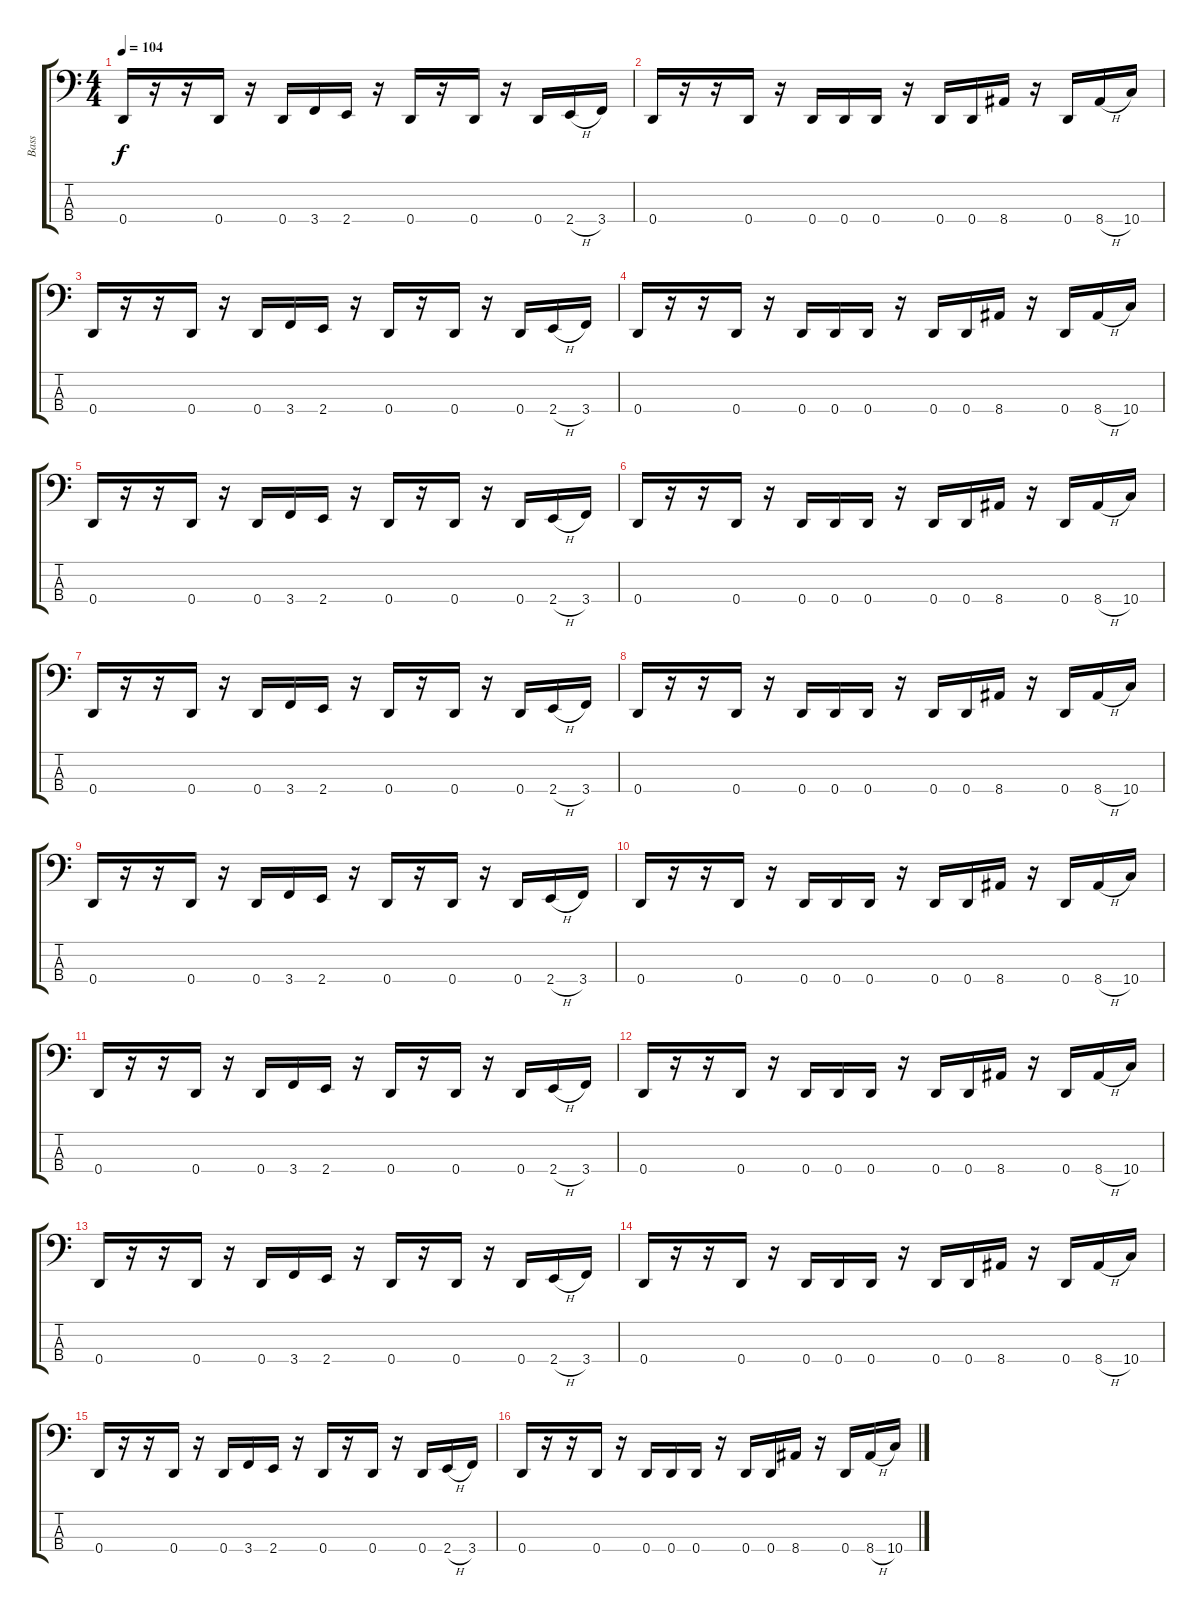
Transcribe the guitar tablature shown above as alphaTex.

\track ("Bass" "Bass") {instrument electricbassfinger}
\staff {score tabs}
\tuning (G2 D2 A1 D1) {hide}
\ts (4 4)
\tempo 104
\clef f4
\ks c
0.4.16{dy f instrument electricbassfinger} r.16 r.16 0.4.16 r.16 0.4.16 3.4.16 2.4.16 r.16 0.4.16 r.16 0.4.16 r.16 0.4.16 2.4{h}.16 3.4.16 |
0.4.16 r.16 r.16 0.4.16 r.16 0.4.16 0.4.16 0.4.16 r.16 0.4.16 0.4.16 8.4.16 r.16 0.4.16 8.4{h}.16 10.4.16 |
0.4.16 r.16 r.16 0.4.16 r.16 0.4.16 3.4.16 2.4.16 r.16 0.4.16 r.16 0.4.16 r.16 0.4.16 2.4{h}.16 3.4.16 |
0.4.16 r.16 r.16 0.4.16 r.16 0.4.16 0.4.16 0.4.16 r.16 0.4.16 0.4.16 8.4.16 r.16 0.4.16 8.4{h}.16 10.4.16 |
0.4.16 r.16 r.16 0.4.16 r.16 0.4.16 3.4.16 2.4.16 r.16 0.4.16 r.16 0.4.16 r.16 0.4.16 2.4{h}.16 3.4.16 |
0.4.16 r.16 r.16 0.4.16 r.16 0.4.16 0.4.16 0.4.16 r.16 0.4.16 0.4.16 8.4.16 r.16 0.4.16 8.4{h}.16 10.4.16 |
0.4.16 r.16 r.16 0.4.16 r.16 0.4.16 3.4.16 2.4.16 r.16 0.4.16 r.16 0.4.16 r.16 0.4.16 2.4{h}.16 3.4.16 |
0.4.16 r.16 r.16 0.4.16 r.16 0.4.16 0.4.16 0.4.16 r.16 0.4.16 0.4.16 8.4.16 r.16 0.4.16 8.4{h}.16 10.4.16 |
0.4.16 r.16 r.16 0.4.16 r.16 0.4.16 3.4.16 2.4.16 r.16 0.4.16 r.16 0.4.16 r.16 0.4.16 2.4{h}.16 3.4.16 |
0.4.16 r.16 r.16 0.4.16 r.16 0.4.16 0.4.16 0.4.16 r.16 0.4.16 0.4.16 8.4.16 r.16 0.4.16 8.4{h}.16 10.4.16 |
0.4.16 r.16 r.16 0.4.16 r.16 0.4.16 3.4.16 2.4.16 r.16 0.4.16 r.16 0.4.16 r.16 0.4.16 2.4{h}.16 3.4.16 |
0.4.16 r.16 r.16 0.4.16 r.16 0.4.16 0.4.16 0.4.16 r.16 0.4.16 0.4.16 8.4.16 r.16 0.4.16 8.4{h}.16 10.4.16 |
0.4.16 r.16 r.16 0.4.16 r.16 0.4.16 3.4.16 2.4.16 r.16 0.4.16 r.16 0.4.16 r.16 0.4.16 2.4{h}.16 3.4.16 |
0.4.16 r.16 r.16 0.4.16 r.16 0.4.16 0.4.16 0.4.16 r.16 0.4.16 0.4.16 8.4.16 r.16 0.4.16 8.4{h}.16 10.4.16 |
0.4.16 r.16 r.16 0.4.16 r.16 0.4.16 3.4.16 2.4.16 r.16 0.4.16 r.16 0.4.16 r.16 0.4.16 2.4{h}.16 3.4.16 |
0.4.16 r.16 r.16 0.4.16 r.16 0.4.16 0.4.16 0.4.16 r.16 0.4.16 0.4.16 8.4.16 r.16 0.4.16 8.4{h}.16 10.4.16
